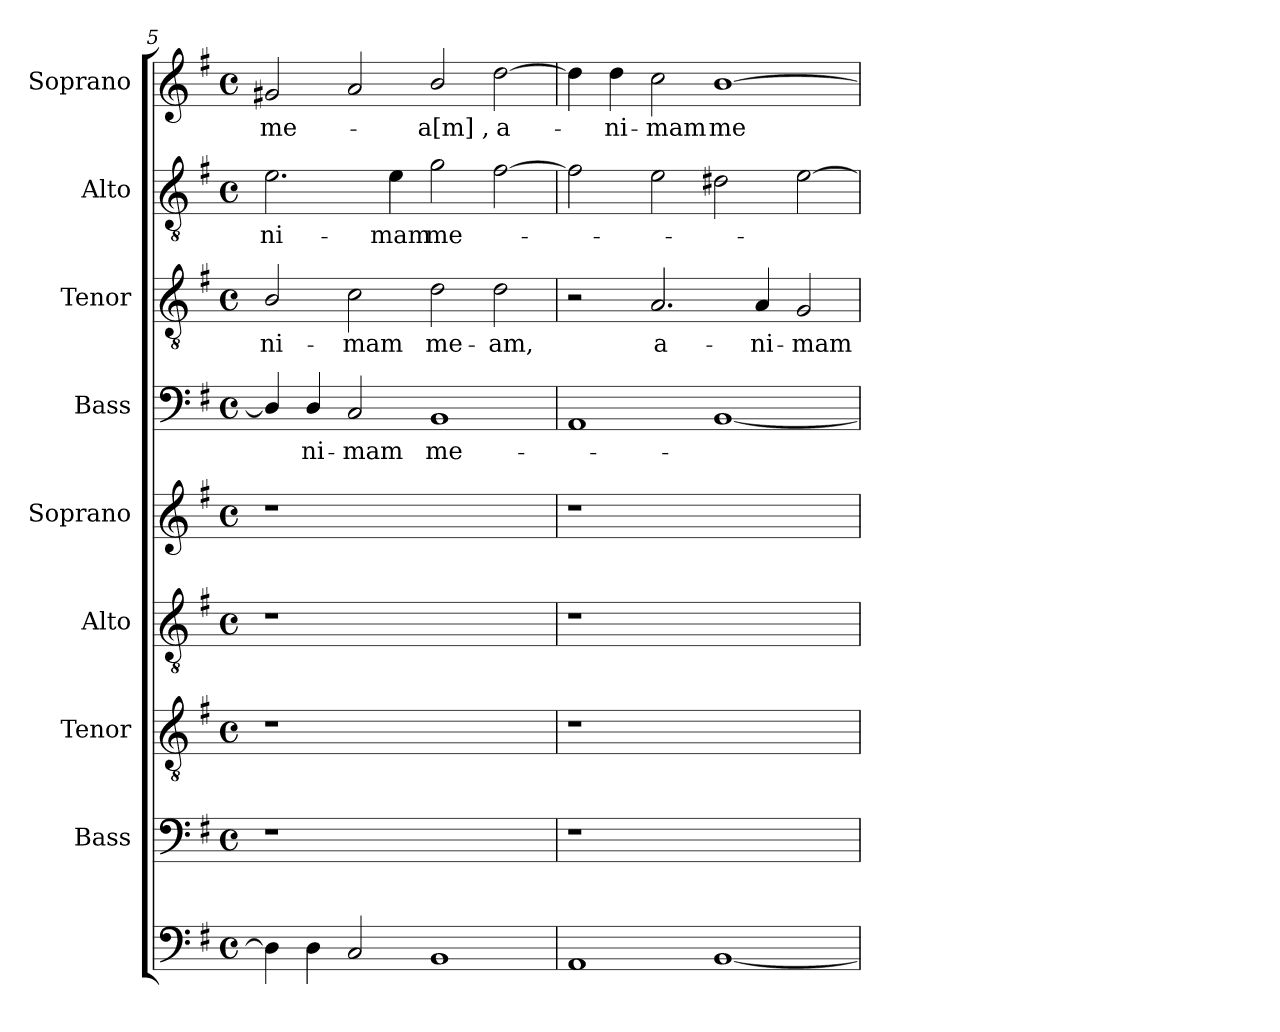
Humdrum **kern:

**kern	**kern	**kern	**kern	**kern	**kern	**text	**kern	**text	**kern	**text	**kern	**text
*part9	*part8	*part7	*part6	*part5	*part4	*part4	*part3	*part3	*part2	*part2	*part1	*part1
*staff9	*staff8	*staff7	*staff6	*staff5	*staff4	*staff4	*staff3	*staff3	*staff2	*staff2	*staff1	*staff1
*I""Violón y contrabajo"	*I"Bass	*I"Tenor	*I"Alto	*I"Soprano	*I"Bass	*	*I"Tenor	*	*I"Alto	*	*I"Soprano	*
*I'Cont.	*I'B.	*I'T.	*I'A.	*I'S.	*I'B.	*	*I'T.	*	*I'A.	*	*I'S.	*
*clefF4	*clefF4	*clefGv2	*clefGv2	*clefG2	*clefF4	*	*clefGv2	*	*clefGv2	*	*clefG2	*
*	*	*ITrd7c12	*ITrd7c12	*	*	*	*ITrd7c12	*	*ITrd7c12	*	*	*
*k[f#]	*k[f#]	*k[f#]	*k[f#]	*k[f#]	*k[f#]	*	*k[f#]	*	*k[f#]	*	*k[f#]	*
*G:	*G:	*G:	*G:	*G:	*G:	*	*G:	*	*G:	*	*G:	*
*M4/4	*M4/4	*M4/4	*M4/4	*M4/4	*M4/4	*	*M4/4	*	*M4/4	*	*M4/4	*
*met(c)	*met(c)	*met(c)	*met(c)	*met(c)	*met(c)	*	*met(c)	*	*met(c)	*	*met(c)	*
=5	=5	=5	=5	=5	=5	=5	=5	=5	=5	=5	=5	=5
!	!LO:N:vis=1	!LO:N:vis=1	!LO:N:vis=1	!LO:N:vis=1	!	!	!	!	!	!	!	!
!	!	!	!	!	!	!	!	!LO:LY:b:color=#000000	!	!	!	!
!	!	!	!	!	!	!	!	!	!	!LO:LY:b:color=#000000	!	!
!	!	!	!	!	!	!	!	!	!	!	!	!LO:LY:b:color=#000000
4Di\]	1r	1r	1r	1r	4Di/]	.	2BBi/	-ni-	2.Ei\	-ni-	2g#Xi/	me-
!	!	!	!	!	!	!LO:LY:b:color=#000000	!	!	!	!	!	!
4Di\	.	.	.	.	4Di/	-ni-	.	.	.	.	.	.
!	!	!	!	!	!	!LO:LY:b:color=#000000	!	!	!	!	!	!
!	!	!	!	!	!	!	!	!LO:LY:b:color=#000000	!	!	!	!
2Ci/	.	.	.	.	2Ci/	-mam	2Ci\	-mam	.	.	2ai/	.
!	!	!	!	!	!	!	!	!	!	!LO:LY:b:color=#000000	!	!
.	.	.	.	.	.	.	.	.	4Ei\	-mam	.	.
!	!	!	!	!	!	!LO:LY:b:color=#000000	!	!	!	!	!	!
!	!	!	!	!	!	!	!	!LO:LY:b:color=#000000	!	!	!	!
!	!	!	!	!	!	!	!	!	!	!LO:LY:b:color=#000000	!	!
!	!	!	!	!	!	!	!	!	!	!	!	!LO:LY:b:color=#000000
1BBi	1ryy	1ryy	1ryy	1ryy	1BBi	me-	2Di\	me-	2Gi\	me-	2bi/	-a[m],
!	!	!	!	!	!	!	!	!LO:LY:b:color=#000000	!	!	!	!
!	!	!	!	!	!	!	!	!	!	!	!	!LO:LY:b:color=#000000
.	.	.	.	.	.	.	2Di\	-am,	[2F#i\	.	[2ddi\	a-
!!LO:LB:g=z
=6	=6	=6	=6	=6	=6	=6	=6	=6	=6	=6	=6	=6
!	!LO:N:vis=1	!LO:N:vis=1	!LO:N:vis=1	!LO:N:vis=1	!	!	!	!	!	!	!	!
1AAi	1r	1r	1r	1r	1AAi	.	2r	.	2F#i\]	.	4ddi\]	.
!	!	!	!	!	!	!	!	!	!	!	!	!LO:LY:b:color=#000000
.	.	.	.	.	.	.	.	.	.	.	4ddi\	-ni-
!	!	!	!	!	!	!	!	!LO:LY:b:color=#000000	!	!	!	!
!	!	!	!	!	!	!	!	!	!	!	!	!LO:LY:b:color=#000000
.	.	.	.	.	.	.	2.AAi/	a-	2Ei\	.	2cci\	-mam
!	!	!	!	!	!	!	!	!	!	!	!	!LO:LY:b:color=#000000
[1BBi	1ryy	1ryy	1ryy	1ryy	[1BBi	.	.	.	2D#Xi\	.	[1bi	me-
!	!	!	!	!	!	!	!	!LO:LY:b:color=#000000	!	!	!	!
.	.	.	.	.	.	.	4AAi/	-ni-	.	.	.	.
!	!	!	!	!	!	!	!	!LO:LY:b:color=#000000	!	!	!	!
.	.	.	.	.	.	.	2GGi/	-mam	[2Ei\	.	.	.
=	=	=	=	=	=	=	=	=	=	=	=	=
*-	*-	*-	*-	*-	*-	*-	*-	*-	*-	*-	*-	*-
